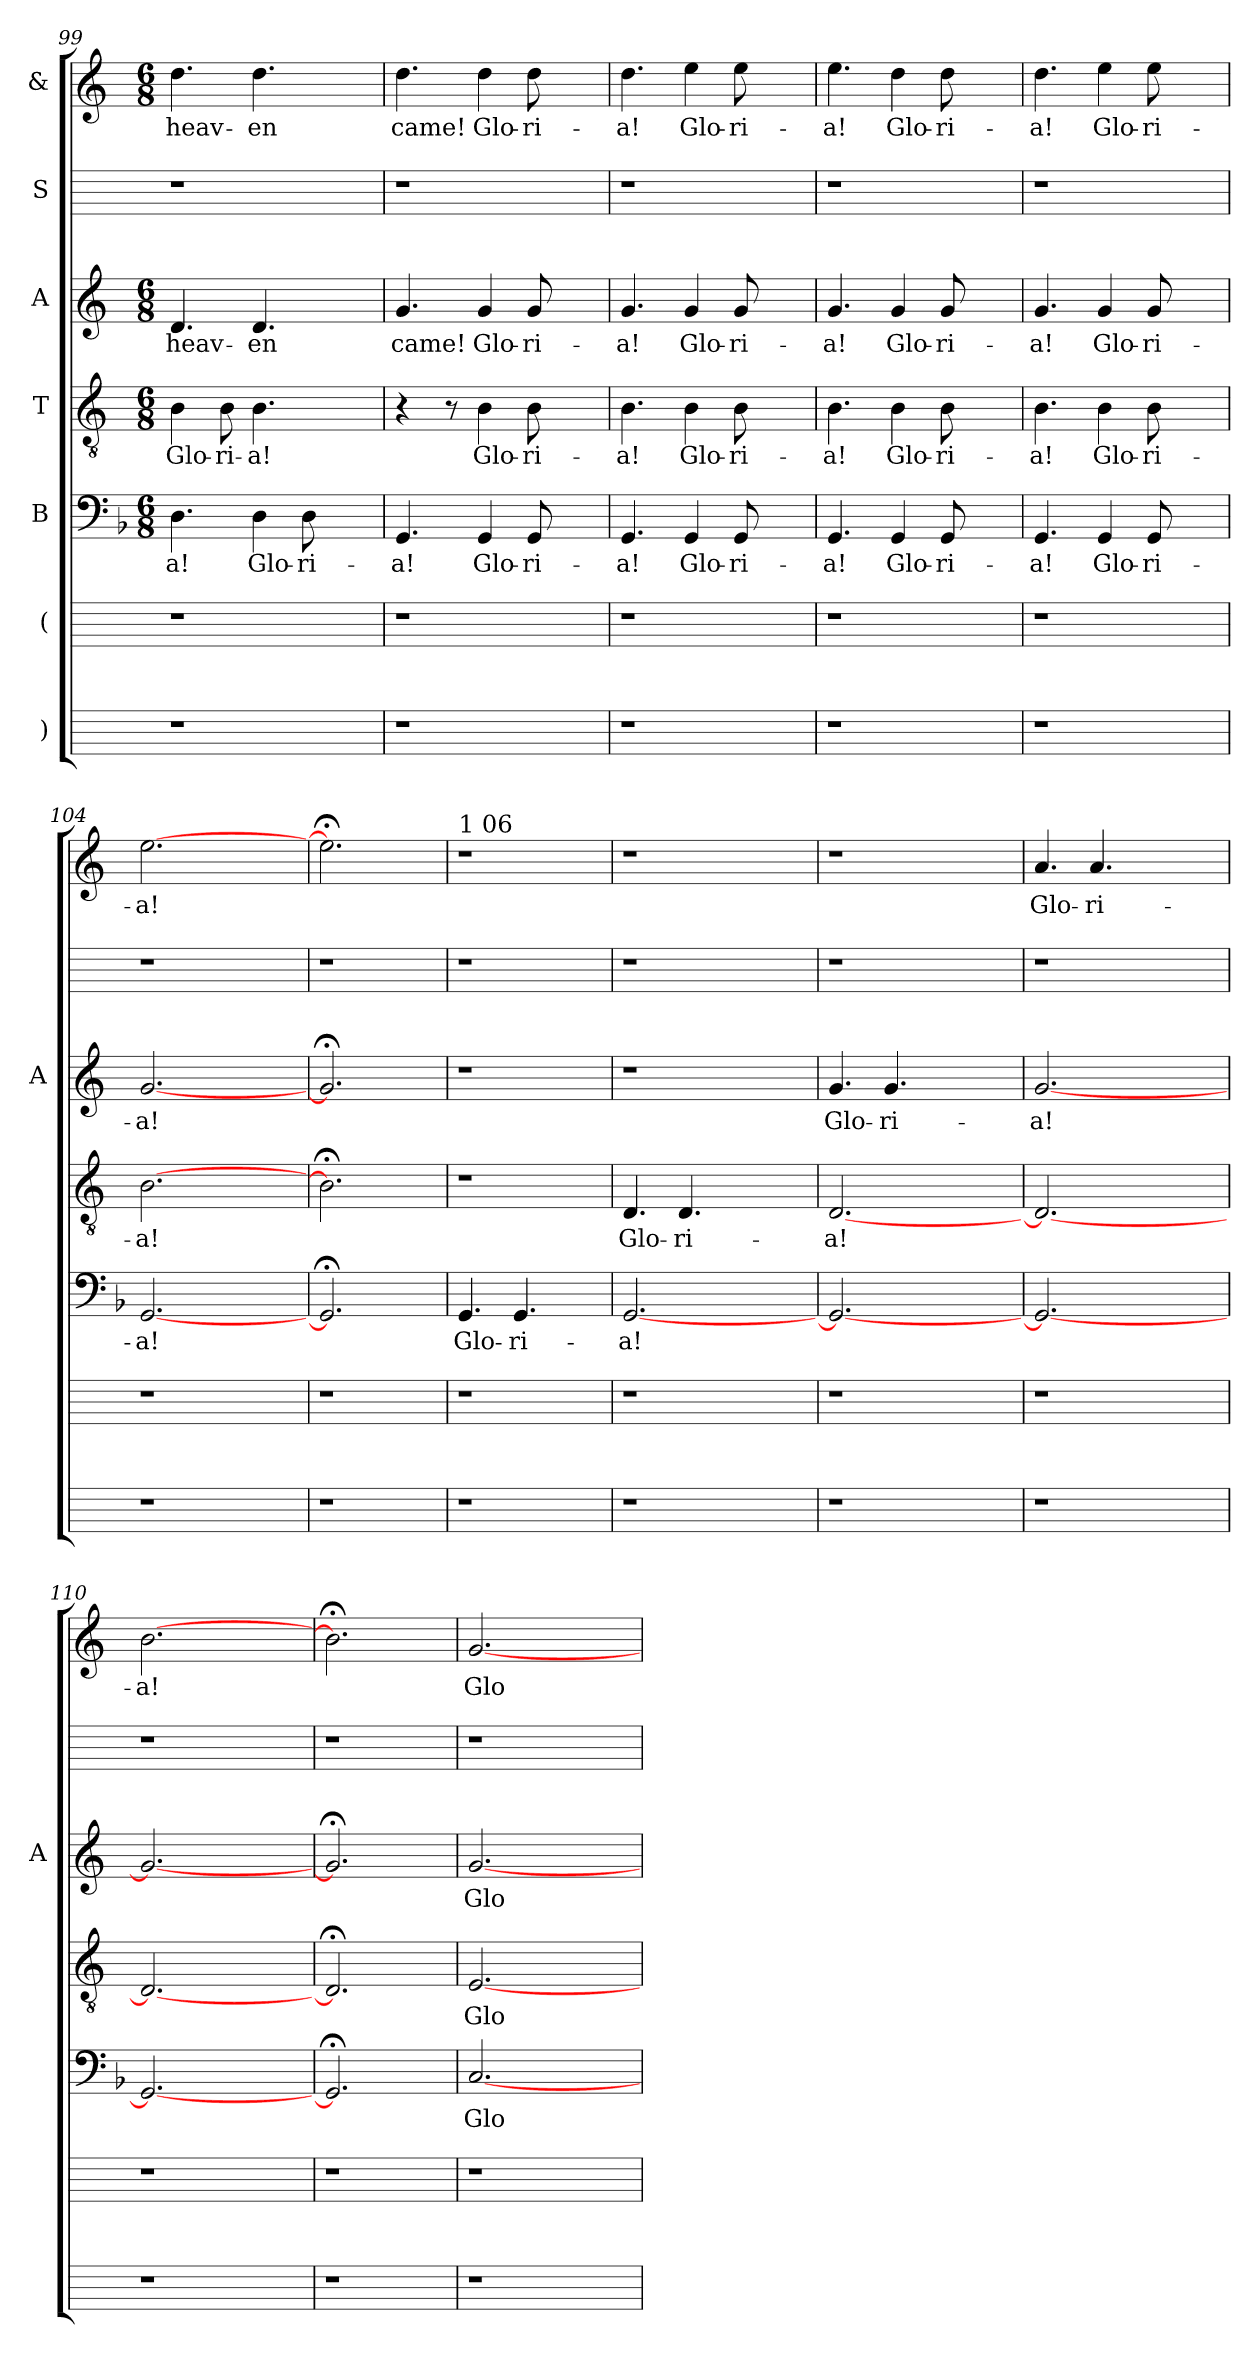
**kern	**kern	**kern	**text	**kern	**text	**kern	**text	**kern	**kern	**text
*part7	*part6	*part5	*part5	*part4	*part4	*part3	*part3	*part2	*part1	*part1
*staff7	*staff6	*staff5	*staff5	*staff4	*staff4	*staff3	*staff3	*staff2	*staff1	*staff1
*I")	*I"(	*I"B	*	*I"T	*	*I"A	*	*I"S	*I"&	*
*	*	*	*	*	*	*I'A	*	*	*	*
!!LO:LB:g=z
*	*	*clefF4	*	*clefGv2	*	*clefG2	*	*	*clefG2	*
*ITrd-3c-5	*ITrd-3c-5	*	*	*ITrd-3c-5	*	*ITrd-3c-5	*	*ITrd-3c-5	*ITrd-3c-5	*
*	*	*k[b-]	*	*	*	*	*	*	*	*
*	*	*F:	*	*	*	*	*	*	*	*
*	*	*M6/8	*	*M6/8	*	*M6/8	*	*	*M6/8	*
=99	=99	=99	=99	=99	=99	=99	=99	=99	=99	=99
!	!	!	!LO:LY:b:cj	!	!LO:LY:b:cj	!	!LO:LY:b:cj	!	!	!LO:LY:b:cj
1r	1r	4.D\	-a!	4e\	Glo-	4.g/	heav-	1r	4.gg\	heav-
!	!	!	!	!	!LO:LY:b:cj	!	!	!	!	!
.	.	.	.	8e\	-ri-	.	.	.	.	.
!	!	!	!LO:LY:b:cj	!	!LO:LY:b:cj	!	!LO:LY:b:cj	!	!	!LO:LY:b:cj
.	.	4D\	Glo-	4.e\	-a!	4.g/	-en	.	4.gg\	-en
!	!	!	!LO:LY:b:cj	!	!	!	!	!	!	!
.	.	8D\	-ri-	.	.	.	.	.	.	.
.	.	4ryy	.	4ryy	.	4ryy	.	.	4ryy	.
=100	=100	=100	=100	=100	=100	=100	=100	=100	=100	=100
!	!	!	!LO:LY:b:cj	!	!	!	!LO:LY:b:cj	!	!	!LO:LY:b:cj
1r	1r	4.GG/	-a!	4r	.	4.cc/	came!	1r	4.gg\	came!
.	.	.	.	8r	.	.	.	.	.	.
!	!	!	!LO:LY:b:cj	!	!LO:LY:b:cj	!	!LO:LY:b:cj	!	!	!LO:LY:b:cj
.	.	4GG/	Glo-	4e\	Glo-	4cc/	Glo-	.	4gg\	Glo-
!	!	!	!LO:LY:b:cj	!	!LO:LY:b:cj	!	!LO:LY:b:cj	!	!	!LO:LY:b:cj
.	.	8GG/	-ri-	8e\	-ri-	8cc/	-ri-	.	8gg\	-ri-
.	.	4ryy	.	4ryy	.	4ryy	.	.	4ryy	.
=101	=101	=101	=101	=101	=101	=101	=101	=101	=101	=101
!	!	!	!LO:LY:b:cj	!	!LO:LY:b:cj	!	!LO:LY:b:cj	!	!	!LO:LY:b:cj
1r	1r	4.GG/	-a!	4.e\	-a!	4.cc/	-a!	1r	4.gg\	-a!
!	!	!	!LO:LY:b:cj	!	!LO:LY:b:cj	!	!LO:LY:b:cj	!	!	!LO:LY:b:cj
.	.	4GG/	Glo-	4e\	Glo-	4cc/	Glo-	.	4aa\	Glo-
!	!	!	!LO:LY:b:cj	!	!LO:LY:b:cj	!	!LO:LY:b:cj	!	!	!LO:LY:b:cj
.	.	8GG/	-ri-	8e\	-ri-	8cc/	-ri-	.	8aa\	-ri-
.	.	4ryy	.	4ryy	.	4ryy	.	.	4ryy	.
=102	=102	=102	=102	=102	=102	=102	=102	=102	=102	=102
!	!	!	!LO:LY:b:cj	!	!LO:LY:b:cj	!	!LO:LY:b:cj	!	!	!LO:LY:b:cj
1r	1r	4.GG/	-a!	4.e\	-a!	4.cc/	-a!	1r	4.aa\	-a!
!	!	!	!LO:LY:b:cj	!	!LO:LY:b:cj	!	!LO:LY:b:cj	!	!	!LO:LY:b:cj
.	.	4GG/	Glo-	4e\	Glo-	4cc/	Glo-	.	4gg\	Glo-
!	!	!	!LO:LY:b:cj	!	!LO:LY:b:cj	!	!LO:LY:b:cj	!	!	!LO:LY:b:cj
.	.	8GG/	-ri-	8e\	-ri-	8cc/	-ri-	.	8gg\	-ri-
.	.	4ryy	.	4ryy	.	4ryy	.	.	4ryy	.
=103	=103	=103	=103	=103	=103	=103	=103	=103	=103	=103
!	!	!	!LO:LY:b:cj	!	!LO:LY:b:cj	!	!LO:LY:b:cj	!	!	!LO:LY:b:cj
1r	1r	4.GG/	-a!	4.e\	-a!	4.cc/	-a!	1r	4.gg\	-a!
!	!	!	!LO:LY:b:cj	!	!LO:LY:b:cj	!	!LO:LY:b:cj	!	!	!LO:LY:b:cj
.	.	4GG/	Glo-	4e\	Glo-	4cc/	Glo-	.	4aa\	Glo-
!	!	!	!LO:LY:b:cj	!	!LO:LY:b:cj	!	!LO:LY:b:cj	!	!	!LO:LY:b:cj
.	.	8GG/	-ri-	8e\	-ri-	8cc/	-ri-	.	8aa\	-ri-
.	.	4ryy	.	4ryy	.	4ryy	.	.	4ryy	.
=104	=104	=104	=104	=104	=104	=104	=104	=104	=104	=104
!	!	!	!LO:LY:b:cj	!	!LO:LY:b:cj	!	!LO:LY:b:cj	!	!	!LO:LY:b:cj
1r	1r	[<2.GG/	-a!	[>2.e\	-a!	[<2.cc/	-a!	1r	[>2.aa\	-a!
.	.	4ryy	.	4ryy	.	4ryy	.	.	4ryy	.
=105	=105	=105	=105	=105	=105	=105	=105	=105	=105	=105
1r	1r	2.GG;</]	.	2.e;<\]	.	2.cc;</]	.	1r	2.aa;<\]	.
.	.	4ryy	.	4ryy	.	4ryy	.	.	4ryy	.
!!LO:LB:g=z
=106	=106	=106	=106	=106	=106	=106	=106	=106	=106	=106
!	!	!	!	!	!	!	!	!	!LO:TX:a:t=1 06	!
!	!	!	!LO:LY:b:cj	!LO:N:vis=1	!	!LO:N:vis=1	!	!	!LO:N:vis=1	!
1r	1r	4.GG/	Glo-	2.r	.	2.r	.	1r	2.r	.
!	!	!	!LO:LY:b:cj	!	!	!	!	!	!	!
.	.	4.GG/	-ri-	.	.	.	.	.	.	.
.	.	4ryy	.	4ryy	.	4ryy	.	.	4ryy	.
=107	=107	=107	=107	=107	=107	=107	=107	=107	=107	=107
!	!	!	!LO:LY:b:cj	!	!LO:LY:b:cj	!LO:N:vis=1	!	!	!LO:N:vis=1	!
1r	1r	[<2.GG/	-a!	4.G/	Glo-	2.r	.	1r	2.r	.
!	!	!	!	!	!LO:LY:b:cj	!	!	!	!	!
.	.	.	.	4.G/	-ri-	.	.	.	.	.
.	.	4ryy	.	4ryy	.	4ryy	.	.	4ryy	.
=108	=108	=108	=108	=108	=108	=108	=108	=108	=108	=108
!	!	!	!	!	!LO:LY:b:cj	!	!LO:LY:b:cj	!	!LO:N:vis=1	!
1r	1r	2.GG/_<	.	[<2.G/	-a!	4.cc/	Glo-	1r	2.r	.
!	!	!	!	!	!	!	!LO:LY:b:cj	!	!	!
.	.	.	.	.	.	4.cc/	-ri-	.	.	.
.	.	4ryy	.	4ryy	.	4ryy	.	.	4ryy	.
=109	=109	=109	=109	=109	=109	=109	=109	=109	=109	=109
!	!	!	!	!	!	!	!LO:LY:b:cj	!	!	!LO:LY:b:cj
1r	1r	2.GG/_<	.	2.G/_<	.	[<2.cc/	-a!	1r	4.dd/	Glo-
!	!	!	!	!	!	!	!	!	!	!LO:LY:b:cj
.	.	.	.	.	.	.	.	.	4.dd/	-ri-
.	.	4ryy	.	4ryy	.	4ryy	.	.	4ryy	.
=110	=110	=110	=110	=110	=110	=110	=110	=110	=110	=110
!	!	!	!	!	!	!	!	!	!	!LO:LY:b:cj
1r	1r	2.GG/_<	.	2.G/_<	.	2.cc/_<	.	1r	[>2.ee\	-a!
.	.	4ryy	.	4ryy	.	4ryy	.	.	4ryy	.
=111	=111	=111	=111	=111	=111	=111	=111	=111	=111	=111
1r	1r	2.GG;</]	.	2.G;</]	.	2.cc;</]	.	1r	2.ee;<\]	.
.	.	4ryy	.	4ryy	.	4ryy	.	.	4ryy	.
=112	=112	=112	=112	=112	=112	=112	=112	=112	=112	=112
!	!	!	!LO:LY:b:cj	!	!LO:LY:b:cj	!	!LO:LY:b:cj	!	!	!LO:LY:b:cj
1r	1r	[<2.C/	Glo-	[<2.A/	Glo-	[<2.cc/	Glo-	1r	[<2.cc/	Glo-
.	.	4ryy	.	4ryy	.	4ryy	.	.	4ryy	.
=	=	=	=	=	=	=	=	=	=	=
*-	*-	*-	*-	*-	*-	*-	*-	*-	*-	*-
